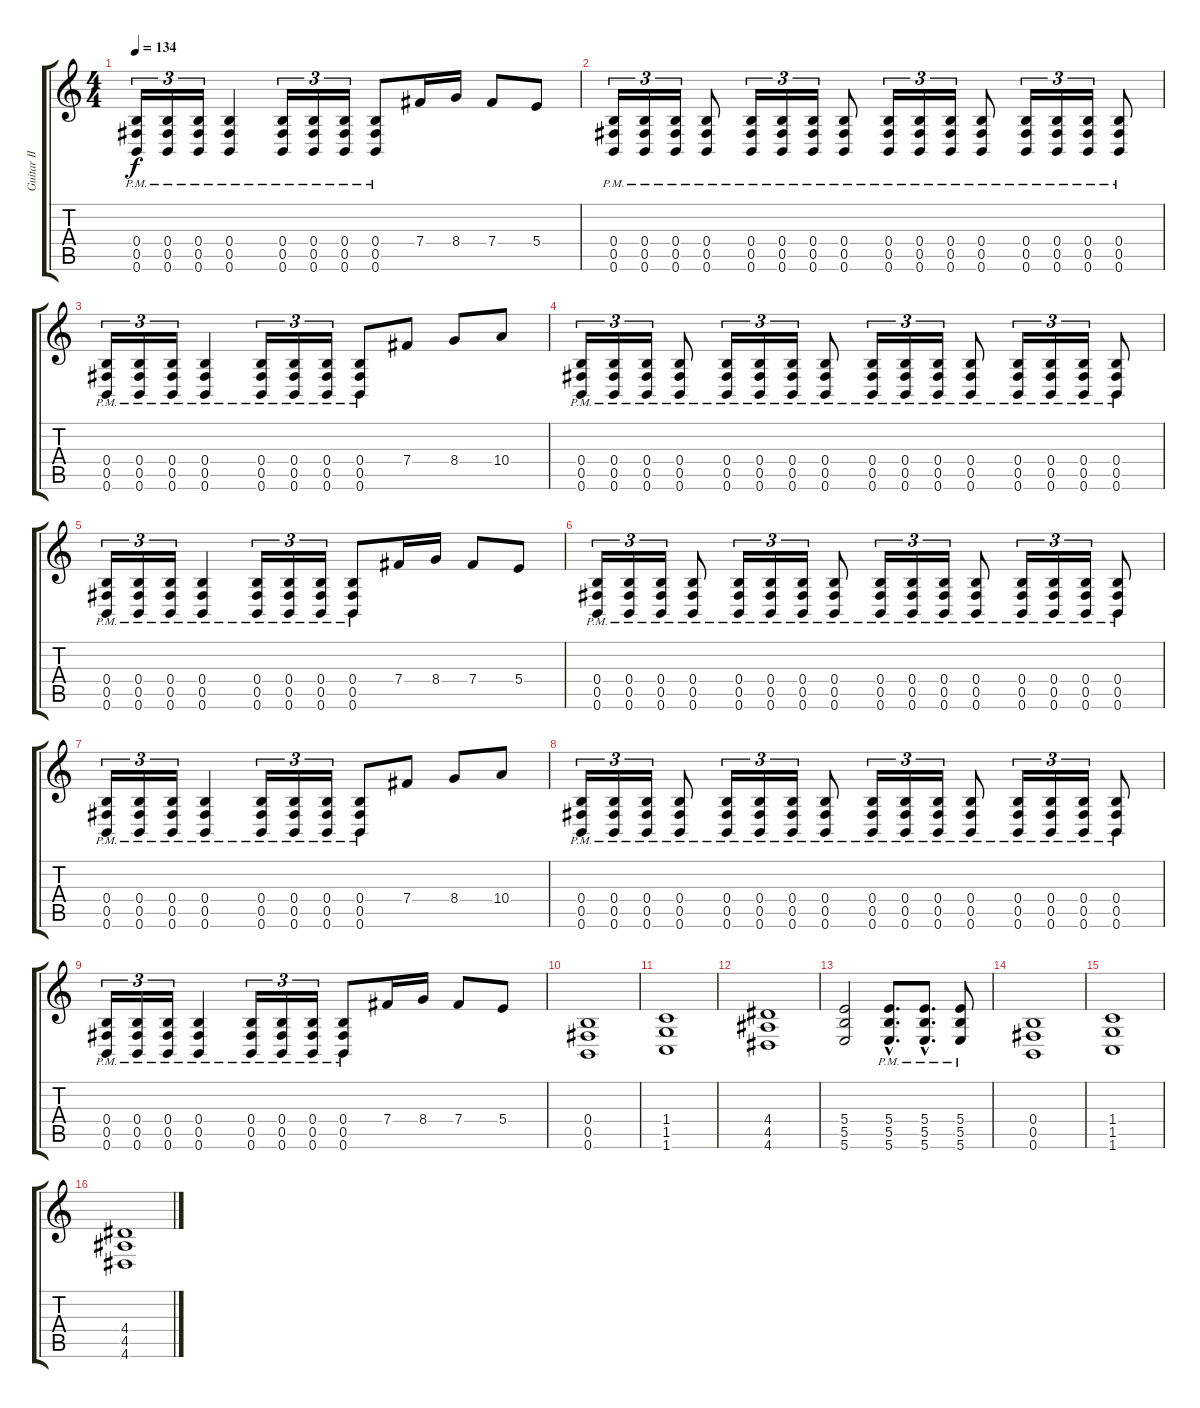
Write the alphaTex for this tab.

\track ("Guitar II" "Guitar II") {instrument distortionguitar}
\staff {score tabs}
\tuning (Db4 Ab3 E3 B2 Gb2 B1) {hide}
\ts (4 4)
\tempo 134
\clef g2
\ks c
(0.4{pm} 0.5{pm} 0.6{pm}).16{tu (3 2) dy f} (0.4{pm} 0.5{pm} 0.6{pm}).16{tu (3 2)} (0.4{pm} 0.5{pm} 0.6{pm}).16{tu (3 2)} (0.4{pm} 0.5{pm} 0.6{pm}).4 (0.4{pm} 0.5{pm} 0.6{pm}).16{tu (3 2)} (0.4{pm} 0.5{pm} 0.6{pm}).16{tu (3 2)} (0.4{pm} 0.5{pm} 0.6{pm}).16{tu (3 2)} (0.4{pm} 0.5{pm} 0.6{pm}).8 7.4.16 8.4.16 7.4.8 5.4.8 |
(0.4{pm} 0.5{pm} 0.6{pm}).16{tu (3 2)} (0.4{pm} 0.5{pm} 0.6{pm}).16{tu (3 2)} (0.4{pm} 0.5{pm} 0.6{pm}).16{tu (3 2)} (0.4{pm} 0.5{pm} 0.6{pm}).8 (0.4{pm} 0.5{pm} 0.6{pm}).16{tu (3 2)} (0.4{pm} 0.5{pm} 0.6{pm}).16{tu (3 2)} (0.4{pm} 0.5{pm} 0.6{pm}).16{tu (3 2)} (0.4{pm} 0.5{pm} 0.6{pm}).8 (0.4{pm} 0.5{pm} 0.6{pm}).16{tu (3 2)} (0.4{pm} 0.5{pm} 0.6{pm}).16{tu (3 2)} (0.4{pm} 0.5{pm} 0.6{pm}).16{tu (3 2)} (0.4{pm} 0.5{pm} 0.6{pm}).8 (0.4{pm} 0.5{pm} 0.6{pm}).16{tu (3 2)} (0.4{pm} 0.5{pm} 0.6{pm}).16{tu (3 2)} (0.4{pm} 0.5{pm} 0.6{pm}).16{tu (3 2)} (0.4{pm} 0.5{pm} 0.6{pm}).8 |
(0.4{pm} 0.5{pm} 0.6{pm}).16{tu (3 2)} (0.4{pm} 0.5{pm} 0.6{pm}).16{tu (3 2)} (0.4{pm} 0.5{pm} 0.6{pm}).16{tu (3 2)} (0.4{pm} 0.5{pm} 0.6{pm}).4 (0.4{pm} 0.5{pm} 0.6{pm}).16{tu (3 2)} (0.4{pm} 0.5{pm} 0.6{pm}).16{tu (3 2)} (0.4{pm} 0.5{pm} 0.6{pm}).16{tu (3 2)} (0.4{pm} 0.5{pm} 0.6{pm}).8 7.4.8 8.4.8 10.4.8 |
(0.4{pm} 0.5{pm} 0.6{pm}).16{tu (3 2)} (0.4{pm} 0.5{pm} 0.6{pm}).16{tu (3 2)} (0.4{pm} 0.5{pm} 0.6{pm}).16{tu (3 2)} (0.4{pm} 0.5{pm} 0.6{pm}).8 (0.4{pm} 0.5{pm} 0.6{pm}).16{tu (3 2)} (0.4{pm} 0.5{pm} 0.6{pm}).16{tu (3 2)} (0.4{pm} 0.5{pm} 0.6{pm}).16{tu (3 2)} (0.4{pm} 0.5{pm} 0.6{pm}).8 (0.4{pm} 0.5{pm} 0.6{pm}).16{tu (3 2)} (0.4{pm} 0.5{pm} 0.6{pm}).16{tu (3 2)} (0.4{pm} 0.5{pm} 0.6{pm}).16{tu (3 2)} (0.4{pm} 0.5{pm} 0.6{pm}).8 (0.4{pm} 0.5{pm} 0.6{pm}).16{tu (3 2)} (0.4{pm} 0.5{pm} 0.6{pm}).16{tu (3 2)} (0.4{pm} 0.5{pm} 0.6{pm}).16{tu (3 2)} (0.4{pm} 0.5{pm} 0.6{pm}).8 |
(0.4{pm} 0.5{pm} 0.6{pm}).16{tu (3 2)} (0.4{pm} 0.5{pm} 0.6{pm}).16{tu (3 2)} (0.4{pm} 0.5{pm} 0.6{pm}).16{tu (3 2)} (0.4{pm} 0.5{pm} 0.6{pm}).4 (0.4{pm} 0.5{pm} 0.6{pm}).16{tu (3 2)} (0.4{pm} 0.5{pm} 0.6{pm}).16{tu (3 2)} (0.4{pm} 0.5{pm} 0.6{pm}).16{tu (3 2)} (0.4{pm} 0.5{pm} 0.6{pm}).8 7.4.16 8.4.16 7.4.8 5.4.8 |
(0.4{pm} 0.5{pm} 0.6{pm}).16{tu (3 2)} (0.4{pm} 0.5{pm} 0.6{pm}).16{tu (3 2)} (0.4{pm} 0.5{pm} 0.6{pm}).16{tu (3 2)} (0.4{pm} 0.5{pm} 0.6{pm}).8 (0.4{pm} 0.5{pm} 0.6{pm}).16{tu (3 2)} (0.4{pm} 0.5{pm} 0.6{pm}).16{tu (3 2)} (0.4{pm} 0.5{pm} 0.6{pm}).16{tu (3 2)} (0.4{pm} 0.5{pm} 0.6{pm}).8 (0.4{pm} 0.5{pm} 0.6{pm}).16{tu (3 2)} (0.4{pm} 0.5{pm} 0.6{pm}).16{tu (3 2)} (0.4{pm} 0.5{pm} 0.6{pm}).16{tu (3 2)} (0.4{pm} 0.5{pm} 0.6{pm}).8 (0.4{pm} 0.5{pm} 0.6{pm}).16{tu (3 2)} (0.4{pm} 0.5{pm} 0.6{pm}).16{tu (3 2)} (0.4{pm} 0.5{pm} 0.6{pm}).16{tu (3 2)} (0.4{pm} 0.5{pm} 0.6{pm}).8 |
(0.4{pm} 0.5{pm} 0.6{pm}).16{tu (3 2)} (0.4{pm} 0.5{pm} 0.6{pm}).16{tu (3 2)} (0.4{pm} 0.5{pm} 0.6{pm}).16{tu (3 2)} (0.4{pm} 0.5{pm} 0.6{pm}).4 (0.4{pm} 0.5{pm} 0.6{pm}).16{tu (3 2)} (0.4{pm} 0.5{pm} 0.6{pm}).16{tu (3 2)} (0.4{pm} 0.5{pm} 0.6{pm}).16{tu (3 2)} (0.4{pm} 0.5{pm} 0.6{pm}).8 7.4.8 8.4.8 10.4.8 |
(0.4{pm} 0.5{pm} 0.6{pm}).16{tu (3 2)} (0.4{pm} 0.5{pm} 0.6{pm}).16{tu (3 2)} (0.4{pm} 0.5{pm} 0.6{pm}).16{tu (3 2)} (0.4{pm} 0.5{pm} 0.6{pm}).8 (0.4{pm} 0.5{pm} 0.6{pm}).16{tu (3 2)} (0.4{pm} 0.5{pm} 0.6{pm}).16{tu (3 2)} (0.4{pm} 0.5{pm} 0.6{pm}).16{tu (3 2)} (0.4{pm} 0.5{pm} 0.6{pm}).8 (0.4{pm} 0.5{pm} 0.6{pm}).16{tu (3 2)} (0.4{pm} 0.5{pm} 0.6{pm}).16{tu (3 2)} (0.4{pm} 0.5{pm} 0.6{pm}).16{tu (3 2)} (0.4{pm} 0.5{pm} 0.6{pm}).8 (0.4{pm} 0.5{pm} 0.6{pm}).16{tu (3 2)} (0.4{pm} 0.5{pm} 0.6{pm}).16{tu (3 2)} (0.4{pm} 0.5{pm} 0.6{pm}).16{tu (3 2)} (0.4{pm} 0.5{pm} 0.6{pm}).8 |
(0.4{pm} 0.5{pm} 0.6{pm}).16{tu (3 2)} (0.4{pm} 0.5{pm} 0.6{pm}).16{tu (3 2)} (0.4{pm} 0.5{pm} 0.6{pm}).16{tu (3 2)} (0.4{pm} 0.5{pm} 0.6{pm}).4 (0.4{pm} 0.5{pm} 0.6{pm}).16{tu (3 2)} (0.4{pm} 0.5{pm} 0.6{pm}).16{tu (3 2)} (0.4{pm} 0.5{pm} 0.6{pm}).16{tu (3 2)} (0.4{pm} 0.5{pm} 0.6{pm}).8 7.4.16 8.4.16 7.4.8 5.4.8 |
\section ("" "")
(0.4 0.5 0.6).1 |
(1.4 1.5 1.6).1 |
(4.4 4.5 4.6).1 |
(5.4 5.5 5.6).2 (5.4{hac pm} 5.5{hac pm} 5.6{hac}).8{d} (5.4{hac pm} 5.5{hac pm} 5.6{hac}).8{d} (5.4{pm} 5.5{pm} 5.6).8 |
(0.4 0.5 0.6).1 |
(1.4 1.5 1.6).1 |
(4.4 4.5 4.6).1
